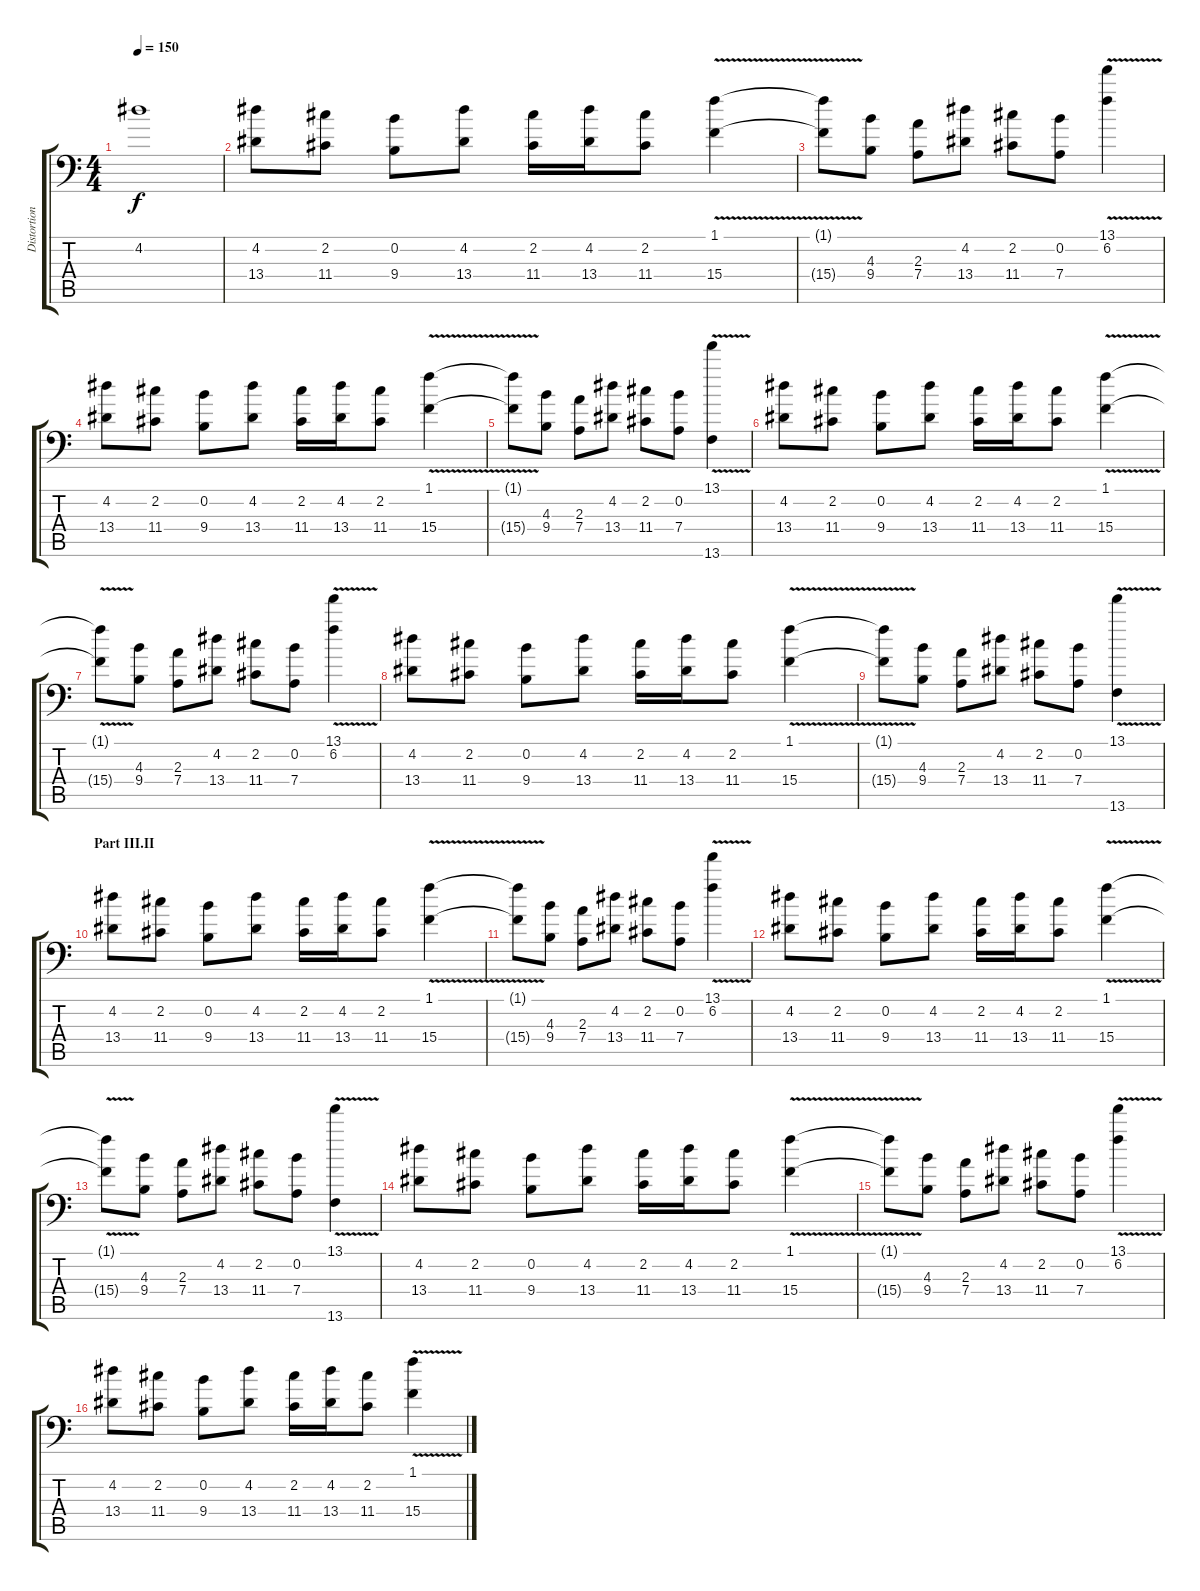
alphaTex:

\track ("Distortion" "Distortion") {instrument distortionguitar}
\staff {score tabs}
\tuning (E4 B3 G3 D2 A1 E1) {hide}
\ts (4 4)
\tempo 150
\clef f4
\ks c
4.2{t}.1{dy f} |
(4.2 13.4).8 (2.2 11.4).8 (0.2 9.4).8 (4.2 13.4).8 (2.2 11.4).16 (4.2 13.4).16 (2.2 11.4).8 (1.1{v} 15.4).4 |
(1.1{t} 15.4{t}).8 (4.3 9.4).8 (2.3 7.4).8 (4.2 13.4).8 (2.2 11.4).8 (0.2 7.4).8 (13.1{v} 6.2{v}).4 |
(4.2 13.4).8 (2.2 11.4).8 (0.2 9.4).8 (4.2 13.4).8 (2.2 11.4).16 (4.2 13.4).16 (2.2 11.4).8 (1.1{v} 15.4).4 |
(1.1{t} 15.4{t}).8 (4.3 9.4).8 (2.3 7.4).8 (4.2 13.4).8 (2.2 11.4).8 (0.2 7.4).8 (13.1{v} 13.6{v}).4 |
(4.2 13.4).8 (2.2 11.4).8 (0.2 9.4).8 (4.2 13.4).8 (2.2 11.4).16 (4.2 13.4).16 (2.2 11.4).8 (1.1{v} 15.4).4 |
(1.1{t} 15.4{t}).8 (4.3 9.4).8 (2.3 7.4).8 (4.2 13.4).8 (2.2 11.4).8 (0.2 7.4).8 (13.1{v} 6.2{v}).4 |
(4.2 13.4).8 (2.2 11.4).8 (0.2 9.4).8 (4.2 13.4).8 (2.2 11.4).16 (4.2 13.4).16 (2.2 11.4).8 (1.1{v} 15.4).4 |
(1.1{t} 15.4{t}).8 (4.3 9.4).8 (2.3 7.4).8 (4.2 13.4).8 (2.2 11.4).8 (0.2 7.4).8 (13.1{v} 13.6{v}).4 |
\section ("" "Part III.II")
(4.2 13.4).8 (2.2 11.4).8 (0.2 9.4).8 (4.2 13.4).8 (2.2 11.4).16 (4.2 13.4).16 (2.2 11.4).8 (1.1{v} 15.4).4 |
(1.1{t} 15.4{t}).8 (4.3 9.4).8 (2.3 7.4).8 (4.2 13.4).8 (2.2 11.4).8 (0.2 7.4).8 (13.1{v} 6.2{v}).4 |
(4.2 13.4).8 (2.2 11.4).8 (0.2 9.4).8 (4.2 13.4).8 (2.2 11.4).16 (4.2 13.4).16 (2.2 11.4).8 (1.1{v} 15.4).4 |
(1.1{t} 15.4{t}).8 (4.3 9.4).8 (2.3 7.4).8 (4.2 13.4).8 (2.2 11.4).8 (0.2 7.4).8 (13.1{v} 13.6{v}).4 |
(4.2 13.4).8 (2.2 11.4).8 (0.2 9.4).8 (4.2 13.4).8 (2.2 11.4).16 (4.2 13.4).16 (2.2 11.4).8 (1.1{v} 15.4).4 |
(1.1{t} 15.4{t}).8 (4.3 9.4).8 (2.3 7.4).8 (4.2 13.4).8 (2.2 11.4).8 (0.2 7.4).8 (13.1{v} 6.2{v}).4 |
(4.2 13.4).8 (2.2 11.4).8 (0.2 9.4).8 (4.2 13.4).8 (2.2 11.4).16 (4.2 13.4).16 (2.2 11.4).8 (1.1{v} 15.4).4
